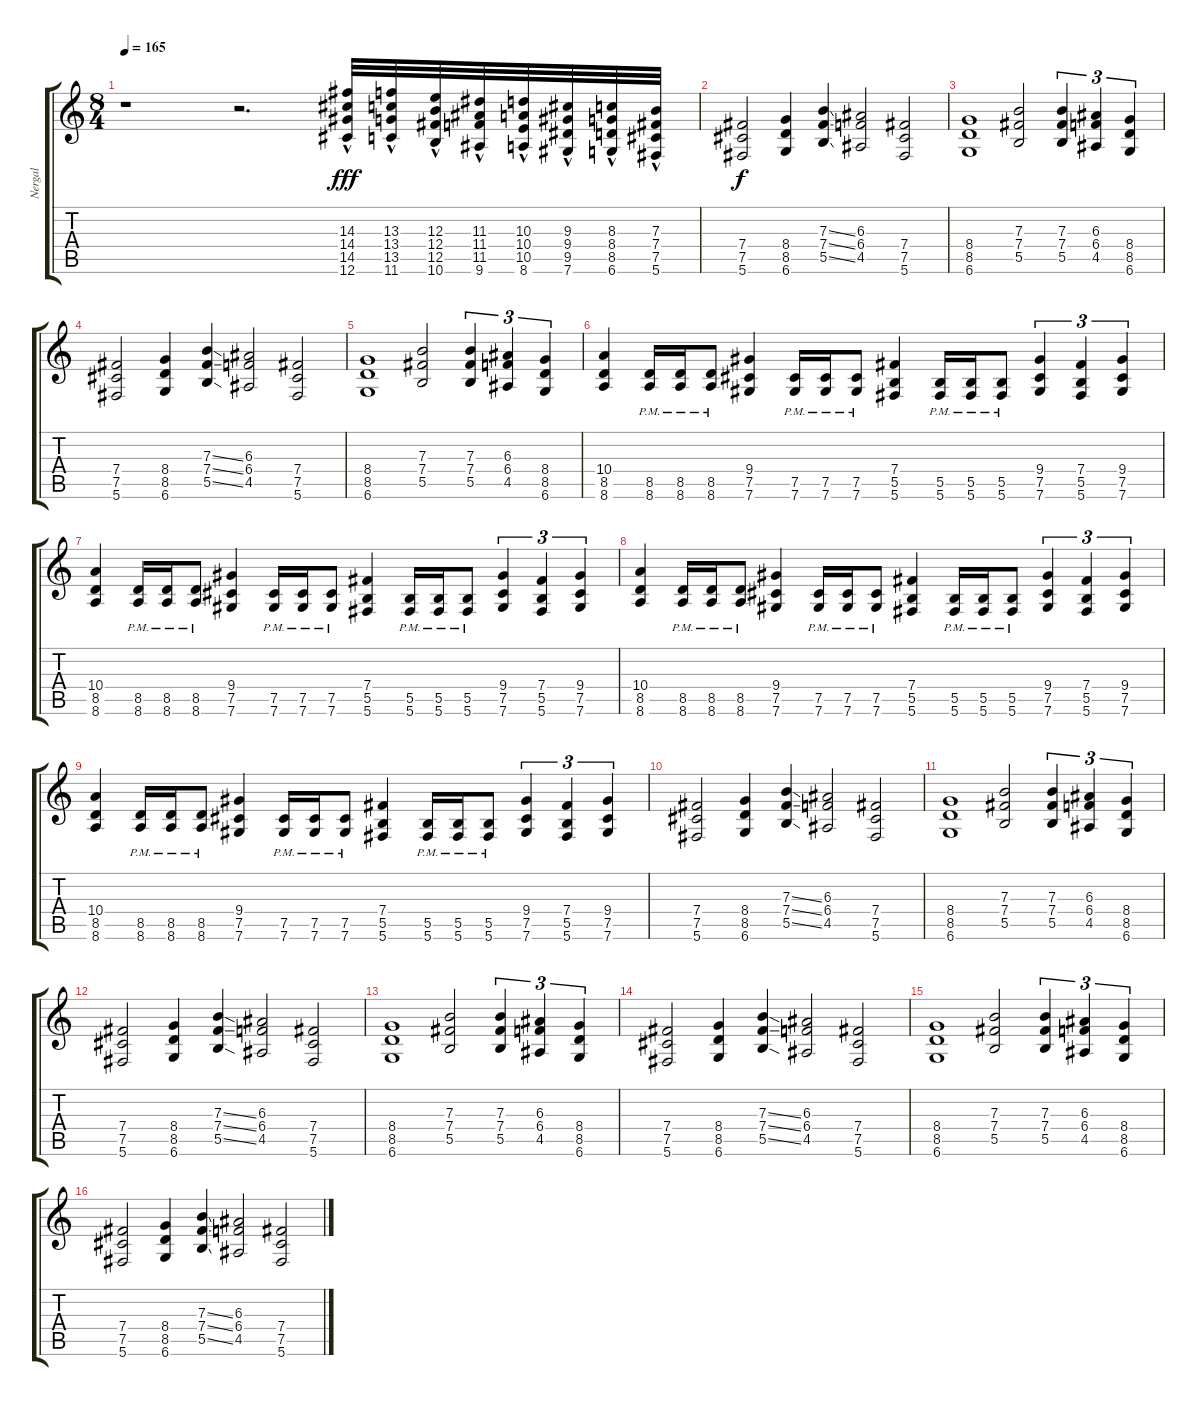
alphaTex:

\track ("Nergal" "Nergal") {instrument overdrivenguitar}
\staff {score tabs}
\tuning (Db4 Ab3 E3 B2 Gb2 Db2) {hide}
\ts (8 4)
\tempo 165
\clef g2
\ks c
r.1{dy f} r.2{d} (14.3{hac} 14.4{hac} 14.5{hac} 12.6{hac}).32{dy fff} (13.3{hac} 13.4{hac} 13.5{hac} 11.6{hac}).32 (12.3{hac} 12.4{hac} 12.5{hac} 10.6{hac}).32 (11.3{hac} 11.4{hac} 11.5{hac} 9.6{hac}).32 (10.3{hac} 10.4{hac} 10.5{hac} 8.6{hac}).32 (9.3{hac} 9.4{hac} 9.5{hac} 7.6{hac}).32 (8.3{hac} 8.4{hac} 8.5{hac} 6.6{hac}).32 (7.3{hac} 7.4{hac} 7.5{hac} 5.6{hac}).32 |
(7.4 7.5 5.6).2{dy f} (8.4 8.5 6.6).4 (7.3{ss} 7.4{ss} 5.5{ss}).4 (6.3 6.4 4.5).2 (7.4 7.5 5.6).2 |
(8.4 8.5 6.6).1 (7.3 7.4 5.5).2 (7.3 7.4 5.5).4{tu (3 2)} (6.3 6.4 4.5).4{tu (3 2)} (8.4 8.5 6.6).4{tu (3 2)} |
(7.4 7.5 5.6).2 (8.4 8.5 6.6).4 (7.3{ss} 7.4{ss} 5.5{ss}).4 (6.3 6.4 4.5).2 (7.4 7.5 5.6).2 |
(8.4 8.5 6.6).1 (7.3 7.4 5.5).2 (7.3 7.4 5.5).4{tu (3 2)} (6.3 6.4 4.5).4{tu (3 2)} (8.4 8.5 6.6).4{tu (3 2)} |
(10.4 8.5 8.6).4 (8.5{pm} 8.6{pm}).16 (8.5{pm} 8.6{pm}).16 (8.5{pm} 8.6{pm}).8 (9.4 7.5 7.6).4 (7.5{pm} 7.6{pm}).16 (7.5{pm} 7.6{pm}).16 (7.5{pm} 7.6{pm}).8 (7.4 5.5 5.6).4 (5.5{pm} 5.6{pm}).16 (5.5{pm} 5.6{pm}).16 (5.5{pm} 5.6{pm}).8 (9.4 7.5 7.6).4{tu (3 2)} (7.4 5.5 5.6).4{tu (3 2)} (9.4 7.5 7.6).4{tu (3 2)} |
(10.4 8.5 8.6).4 (8.5{pm} 8.6{pm}).16 (8.5{pm} 8.6{pm}).16 (8.5{pm} 8.6{pm}).8 (9.4 7.5 7.6).4 (7.5{pm} 7.6{pm}).16 (7.5{pm} 7.6{pm}).16 (7.5{pm} 7.6{pm}).8 (7.4 5.5 5.6).4 (5.5{pm} 5.6{pm}).16 (5.5{pm} 5.6{pm}).16 (5.5{pm} 5.6{pm}).8 (9.4 7.5 7.6).4{tu (3 2)} (7.4 5.5 5.6).4{tu (3 2)} (9.4 7.5 7.6).4{tu (3 2)} |
(10.4 8.5 8.6).4 (8.5{pm} 8.6{pm}).16 (8.5{pm} 8.6{pm}).16 (8.5{pm} 8.6{pm}).8 (9.4 7.5 7.6).4 (7.5{pm} 7.6{pm}).16 (7.5{pm} 7.6{pm}).16 (7.5{pm} 7.6{pm}).8 (7.4 5.5 5.6).4 (5.5{pm} 5.6{pm}).16 (5.5{pm} 5.6{pm}).16 (5.5{pm} 5.6{pm}).8 (9.4 7.5 7.6).4{tu (3 2)} (7.4 5.5 5.6).4{tu (3 2)} (9.4 7.5 7.6).4{tu (3 2)} |
(10.4 8.5 8.6).4 (8.5{pm} 8.6{pm}).16 (8.5{pm} 8.6{pm}).16 (8.5{pm} 8.6{pm}).8 (9.4 7.5 7.6).4 (7.5{pm} 7.6{pm}).16 (7.5{pm} 7.6{pm}).16 (7.5{pm} 7.6{pm}).8 (7.4 5.5 5.6).4 (5.5{pm} 5.6{pm}).16 (5.5{pm} 5.6{pm}).16 (5.5{pm} 5.6{pm}).8 (9.4 7.5 7.6).4{tu (3 2)} (7.4 5.5 5.6).4{tu (3 2)} (9.4 7.5 7.6).4{tu (3 2)} |
(7.4 7.5 5.6).2 (8.4 8.5 6.6).4 (7.3{ss} 7.4{ss} 5.5{ss}).4 (6.3 6.4 4.5).2 (7.4 7.5 5.6).2 |
(8.4 8.5 6.6).1 (7.3 7.4 5.5).2 (7.3 7.4 5.5).4{tu (3 2)} (6.3 6.4 4.5).4{tu (3 2)} (8.4 8.5 6.6).4{tu (3 2)} |
(7.4 7.5 5.6).2 (8.4 8.5 6.6).4 (7.3{ss} 7.4{ss} 5.5{ss}).4 (6.3 6.4 4.5).2 (7.4 7.5 5.6).2 |
(8.4 8.5 6.6).1 (7.3 7.4 5.5).2 (7.3 7.4 5.5).4{tu (3 2)} (6.3 6.4 4.5).4{tu (3 2)} (8.4 8.5 6.6).4{tu (3 2)} |
(7.4 7.5 5.6).2 (8.4 8.5 6.6).4 (7.3{ss} 7.4{ss} 5.5{ss}).4 (6.3 6.4 4.5).2 (7.4 7.5 5.6).2 |
(8.4 8.5 6.6).1 (7.3 7.4 5.5).2 (7.3 7.4 5.5).4{tu (3 2)} (6.3 6.4 4.5).4{tu (3 2)} (8.4 8.5 6.6).4{tu (3 2)} |
(7.4 7.5 5.6).2 (8.4 8.5 6.6).4 (7.3{ss} 7.4{ss} 5.5{ss}).4 (6.3 6.4 4.5).2 (7.4 7.5 5.6).2
